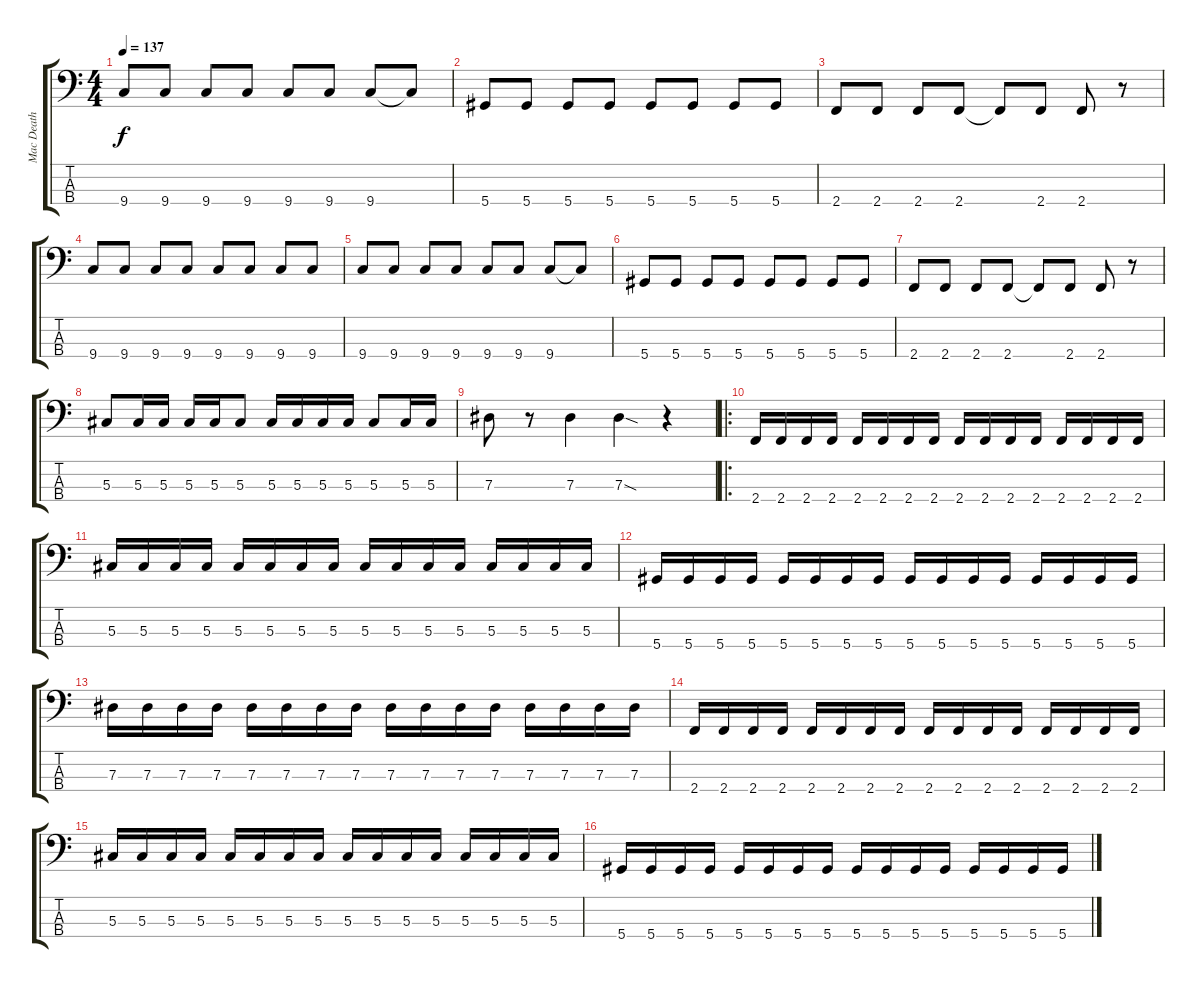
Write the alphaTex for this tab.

\track ("Mac Death" "Mac Death") {instrument electricbassfinger}
\staff {score tabs}
\tuning (Gb2 Db2 Ab1 Eb1) {hide}
\ts (4 4)
\tempo 137
\clef f4
\ks c
9.4.8{dy f} 9.4.8 9.4.8 9.4.8 9.4.8 9.4.8 9.4.8 9.4{t}.8 |
5.4.8 5.4.8 5.4.8 5.4.8 5.4.8 5.4.8 5.4.8 5.4.8 |
2.4.8 2.4.8 2.4.8 2.4.8 2.4{t}.8 2.4.8 2.4.8 r.8 |
9.4.8 9.4.8 9.4.8 9.4.8 9.4.8 9.4.8 9.4.8 9.4.8 |
9.4.8 9.4.8 9.4.8 9.4.8 9.4.8 9.4.8 9.4.8 9.4{t}.8 |
5.4.8 5.4.8 5.4.8 5.4.8 5.4.8 5.4.8 5.4.8 5.4.8 |
2.4.8 2.4.8 2.4.8 2.4.8 2.4{t}.8 2.4.8 2.4.8 r.8 |
5.3.8 5.3.16 5.3.16 5.3.16 5.3.16 5.3.8 5.3.16 5.3.16 5.3.16 5.3.16 5.3.8 5.3.16 5.3.16 |
7.3.8 r.8 7.3.4 7.3{sod}.4 r.4 |
\ro
2.4.16 2.4.16 2.4.16 2.4.16 2.4.16 2.4.16 2.4.16 2.4.16 2.4.16 2.4.16 2.4.16 2.4.16 2.4.16 2.4.16 2.4.16 2.4.16 |
5.3.16 5.3.16 5.3.16 5.3.16 5.3.16 5.3.16 5.3.16 5.3.16 5.3.16 5.3.16 5.3.16 5.3.16 5.3.16 5.3.16 5.3.16 5.3.16 |
5.4.16 5.4.16 5.4.16 5.4.16 5.4.16 5.4.16 5.4.16 5.4.16 5.4.16 5.4.16 5.4.16 5.4.16 5.4.16 5.4.16 5.4.16 5.4.16 |
7.3.16 7.3.16 7.3.16 7.3.16 7.3.16 7.3.16 7.3.16 7.3.16 7.3.16 7.3.16 7.3.16 7.3.16 7.3.16 7.3.16 7.3.16 7.3.16 |
2.4.16 2.4.16 2.4.16 2.4.16 2.4.16 2.4.16 2.4.16 2.4.16 2.4.16 2.4.16 2.4.16 2.4.16 2.4.16 2.4.16 2.4.16 2.4.16 |
5.3.16 5.3.16 5.3.16 5.3.16 5.3.16 5.3.16 5.3.16 5.3.16 5.3.16 5.3.16 5.3.16 5.3.16 5.3.16 5.3.16 5.3.16 5.3.16 |
5.4.16 5.4.16 5.4.16 5.4.16 5.4.16 5.4.16 5.4.16 5.4.16 5.4.16 5.4.16 5.4.16 5.4.16 5.4.16 5.4.16 5.4.16 5.4.16
